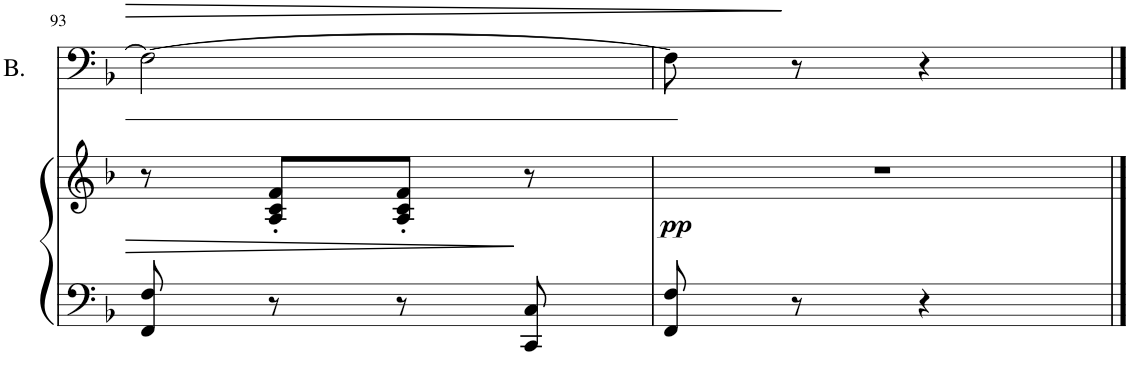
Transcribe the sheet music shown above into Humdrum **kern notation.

**kern	**kern	**dynam	**kern
*part2	*part2	*part2	*part1
*staff3	*staff2	*staff2/3	*staff1
*I"Piano	*	*	*I"Basse
*I'Pno	*	*	*I'B.
!!LO:PB:g=z
*clefF4	*clefF4	*	*clefF4
*k[b-]	*k[b-]	*	*k[b-]
*M2/4	*M2/4	*	*M2/4
=93	=93	=93	=93
8FF/ 8F/	8r	.	2F\_
8r	8A/' 8c/' 8f/'L	.	.
8r	8A/' 8c/' 8f/'J	.	.
8CC/ 8C/	8r	.	.
=94	=94	=94	=94
!	!	!LO:DY:b	!
8FF/ 8F/	2r	pp	8F\]
8r	.	.	8r
4r	.	.	4r
==	==	==	==
*-	*-	*-	*-
